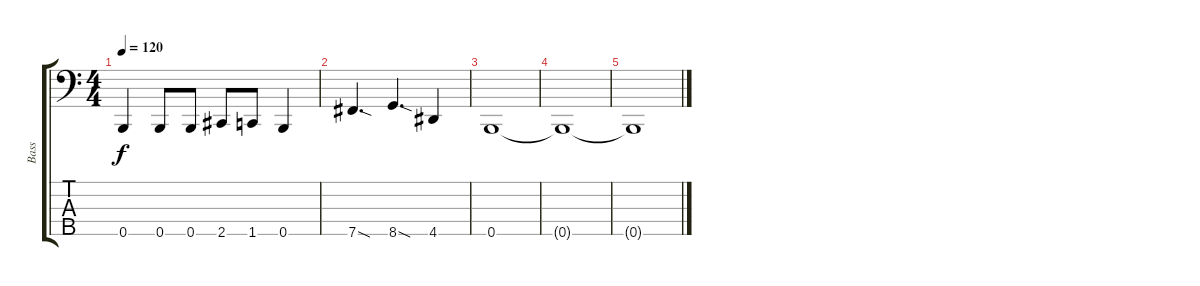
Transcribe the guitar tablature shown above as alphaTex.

\track ("Bass" "Bass") {instrument electricbasspick}
\staff {score tabs}
\tuning (G2 D2 A1 E1 B0) {hide}
\ts (4 4)
\tempo 120
\clef f4
\ks c
0.5.4{dy f} 0.5.8 0.5.8 2.5.8 1.5.8 0.5.4 |
7.5{sod}.4{d} 8.5{sod}.4{d} 4.5.4 |
0.5.1 |
0.5{t}.1 |
0.5{t}.1
